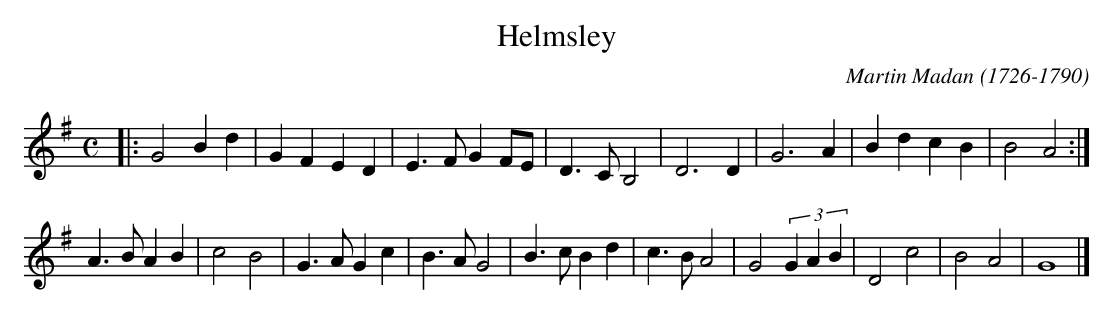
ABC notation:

X:1
T: Helmsley
C: Martin Madan (1726-1790)
M: C
L: 1/8
K: G
|:\
G4 B2d2 | G2F2 E2D2 | E3F G2FE | D3C B,4 |\
D6 D2 | G6 A2 | B2d2 c2B2 | B4 A4 :|
A3B A2B2 | c4 B4 | G3A G2c2 | B3A G4 |\
B3c B2d2 | c3B A4 | G4 (3G2A2B2 | D4 c4 |\
B4 A4 | G8 |]
